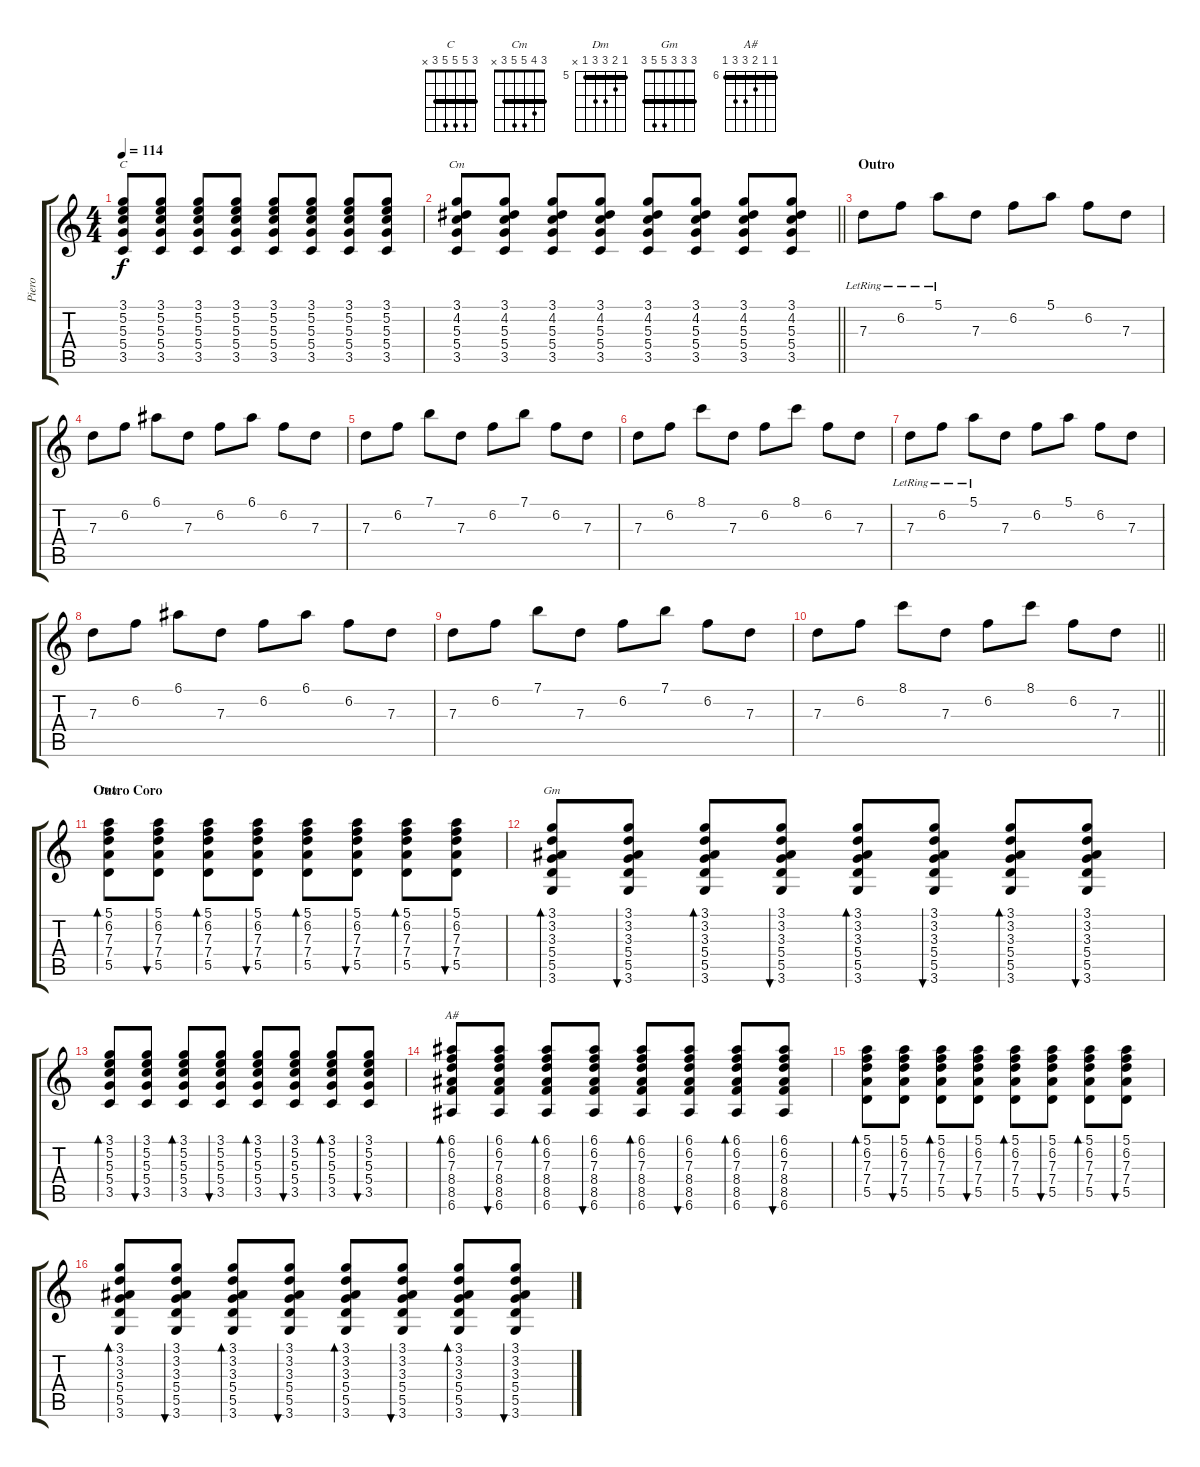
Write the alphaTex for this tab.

\track ("Piero" "Piero") {instrument electricguitarclean}
\staff {score tabs}
\tuning (E4 B3 G3 D3 A2 E2) {hide}
\chord ("C" 3 5 5 5 3 x) {barre 3}
\chord ("Cm" 3 4 5 5 3 x) {barre 3}
\chord ("Dm" 5 6 7 7 5 x) {firstfret 5 barre 5}
\chord ("Gm" 3 3 3 5 5 3) {barre 3}
\chord ("A#" 6 6 7 8 8 6) {firstfret 6 barre 6}
\ts (4 4)
\tempo 114
\clef g2
\ks c
(3.1 5.2 5.3 5.4 3.5).8{ch "C" dy f} (3.1 5.2 5.3 5.4 3.5).8 (3.1 5.2 5.3 5.4 3.5).8 (3.1 5.2 5.3 5.4 3.5).8 (3.1 5.2 5.3 5.4 3.5).8 (3.1 5.2 5.3 5.4 3.5).8 (3.1 5.2 5.3 5.4 3.5).8 (3.1 5.2 5.3 5.4 3.5).8 |
\barLineRight lightlight
(3.1 4.2 5.3 5.4 3.5).8{ch "Cm"} (3.1 4.2 5.3 5.4 3.5).8 (3.1 4.2 5.3 5.4 3.5).8 (3.1 4.2 5.3 5.4 3.5).8 (3.1 4.2 5.3 5.4 3.5).8 (3.1 4.2 5.3 5.4 3.5).8 (3.1 4.2 5.3 5.4 3.5).8 (3.1 4.2 5.3 5.4 3.5).8 |
\section ("" "Outro")
7.3{lr}.8 6.2{lr}.8 5.1{lr}.8 7.3.8 6.2.8 5.1.8 6.2.8 7.3.8 |
7.3.8 6.2.8 6.1.8 7.3.8 6.2.8 6.1.8 6.2.8 7.3.8 |
7.3.8 6.2.8 7.1.8 7.3.8 6.2.8 7.1.8 6.2.8 7.3.8 |
7.3.8 6.2.8 8.1.8 7.3.8 6.2.8 8.1.8 6.2.8 7.3.8 |
7.3{lr}.8 6.2{lr}.8 5.1{lr}.8 7.3.8 6.2.8 5.1.8 6.2.8 7.3.8 |
7.3.8 6.2.8 6.1.8 7.3.8 6.2.8 6.1.8 6.2.8 7.3.8 |
7.3.8 6.2.8 7.1.8 7.3.8 6.2.8 7.1.8 6.2.8 7.3.8 |
\barLineRight lightlight
7.3.8 6.2.8 8.1.8 7.3.8 6.2.8 8.1.8 6.2.8 7.3.8 |
\section ("" "Outro Coro")
(5.1 6.2 7.3 7.4 5.5).8{bd 30 ch "Dm"} (5.1 6.2 7.3 7.4 5.5).8{bu 30} (5.1 6.2 7.3 7.4 5.5).8{bd 30} (5.1 6.2 7.3 7.4 5.5).8{bu 30} (5.1 6.2 7.3 7.4 5.5).8{bd 30} (5.1 6.2 7.3 7.4 5.5).8{bu 30} (5.1 6.2 7.3 7.4 5.5).8{bd 30} (5.1 6.2 7.3 7.4 5.5).8{bu 30} |
(3.1 3.2 3.3 5.4 5.5 3.6).8{bd 30 ch "Gm"} (3.1 3.2 3.3 5.4 5.5 3.6).8{bu 30} (3.1 3.2 3.3 5.4 5.5 3.6).8{bd 30} (3.1 3.2 3.3 5.4 5.5 3.6).8{bu 30} (3.1 3.2 3.3 5.4 5.5 3.6).8{bd 30} (3.1 3.2 3.3 5.4 5.5 3.6).8{bu 30} (3.1 3.2 3.3 5.4 5.5 3.6).8{bd 30} (3.1 3.2 3.3 5.4 5.5 3.6).8{bu 30} |
(3.1 5.2 5.3 5.4 3.5).8{bd 30} (3.1 5.2 5.3 5.4 3.5).8{bu 30} (3.1 5.2 5.3 5.4 3.5).8{bd 30} (3.1 5.2 5.3 5.4 3.5).8{bu 30} (3.1 5.2 5.3 5.4 3.5).8{bd 30} (3.1 5.2 5.3 5.4 3.5).8{bu 30} (3.1 5.2 5.3 5.4 3.5).8{bd 30} (3.1 5.2 5.3 5.4 3.5).8{bu 30} |
(6.1 6.2 7.3 8.4 8.5 6.6).8{bd 30 ch "A#"} (6.1 6.2 7.3 8.4 8.5 6.6).8{bu 30} (6.1 6.2 7.3 8.4 8.5 6.6).8{bd 30} (6.1 6.2 7.3 8.4 8.5 6.6).8{bu 30} (6.1 6.2 7.3 8.4 8.5 6.6).8{bd 30} (6.1 6.2 7.3 8.4 8.5 6.6).8{bu 30} (6.1 6.2 7.3 8.4 8.5 6.6).8{bd 30} (6.1 6.2 7.3 8.4 8.5 6.6).8{bu 30} |
(5.1 6.2 7.3 7.4 5.5).8{bd 30} (5.1 6.2 7.3 7.4 5.5).8{bu 30} (5.1 6.2 7.3 7.4 5.5).8{bd 30} (5.1 6.2 7.3 7.4 5.5).8{bu 30} (5.1 6.2 7.3 7.4 5.5).8{bd 30} (5.1 6.2 7.3 7.4 5.5).8{bu 30} (5.1 6.2 7.3 7.4 5.5).8{bd 30} (5.1 6.2 7.3 7.4 5.5).8{bu 30} |
(3.1 3.2 3.3 5.4 5.5 3.6).8{bd 30} (3.1 3.2 3.3 5.4 5.5 3.6).8{bu 30} (3.1 3.2 3.3 5.4 5.5 3.6).8{bd 30} (3.1 3.2 3.3 5.4 5.5 3.6).8{bu 30} (3.1 3.2 3.3 5.4 5.5 3.6).8{bd 30} (3.1 3.2 3.3 5.4 5.5 3.6).8{bu 30} (3.1 3.2 3.3 5.4 5.5 3.6).8{bd 30} (3.1 3.2 3.3 5.4 5.5 3.6).8{bu 30}
